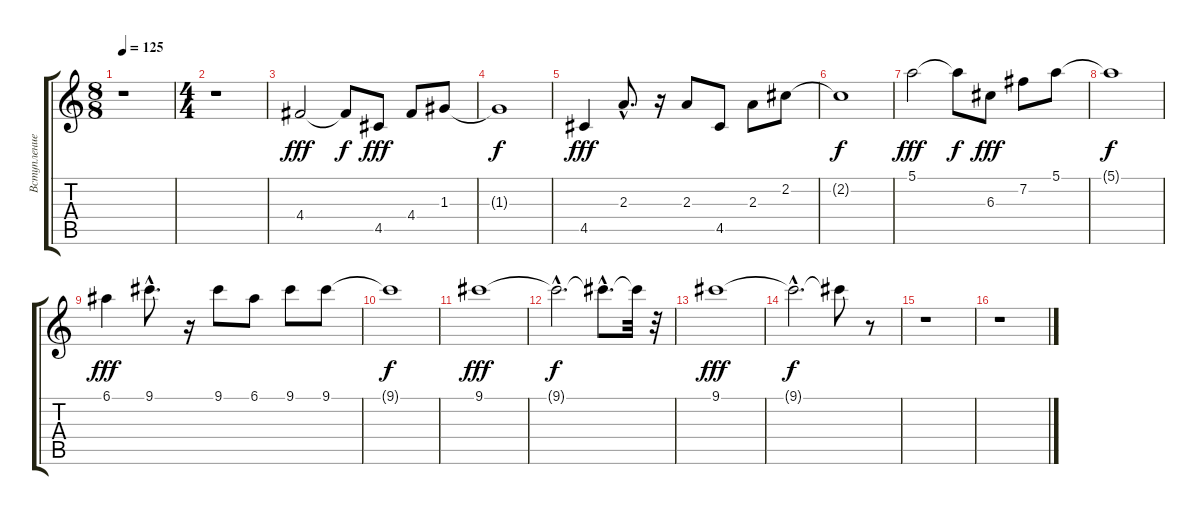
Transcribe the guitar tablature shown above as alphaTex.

\track ("Вступление 2" "Вступление") {instrument overdrivenguitar}
\staff {score tabs}
\tuning (E4 B3 G3 D3 A2 E2) {hide}
\ts (8 8)
\tempo 125
\clef g2
\ks c
r.1{dy fff instrument overdrivenguitar} |
\ts (4 4)
r.1 |
4.4.2 4.4{t}.8{dy f} 4.5.8{dy fff} 4.4.8 1.3.8 |
1.3{t}.1{dy f} |
4.5.4{dy fff} 2.3{hac}.8{d} r.16 2.3.8 4.5.8 2.3.8 2.2.8 |
2.2{t}.1{dy f} |
5.1.2{dy fff} 5.1{t}.8{dy f} 6.3.8{dy fff} 7.2.8 5.1.8 |
5.1{t}.1{dy f} |
6.1.4{dy fff} 9.1{hac}.8{d} r.16 9.1.8 6.1.8 9.1.8 9.1.8 |
9.1{t}.1{dy f} |
9.1.1{dy fff} |
9.1{hac t}.2{d dy f} 9.1{hac t}.8{d} 9.1{t}.32 r.32 |
9.1.1{dy fff} |
9.1{hac t}.2{d dy f} 9.1{t}.8 r.8 |
r.1 |
r.1
